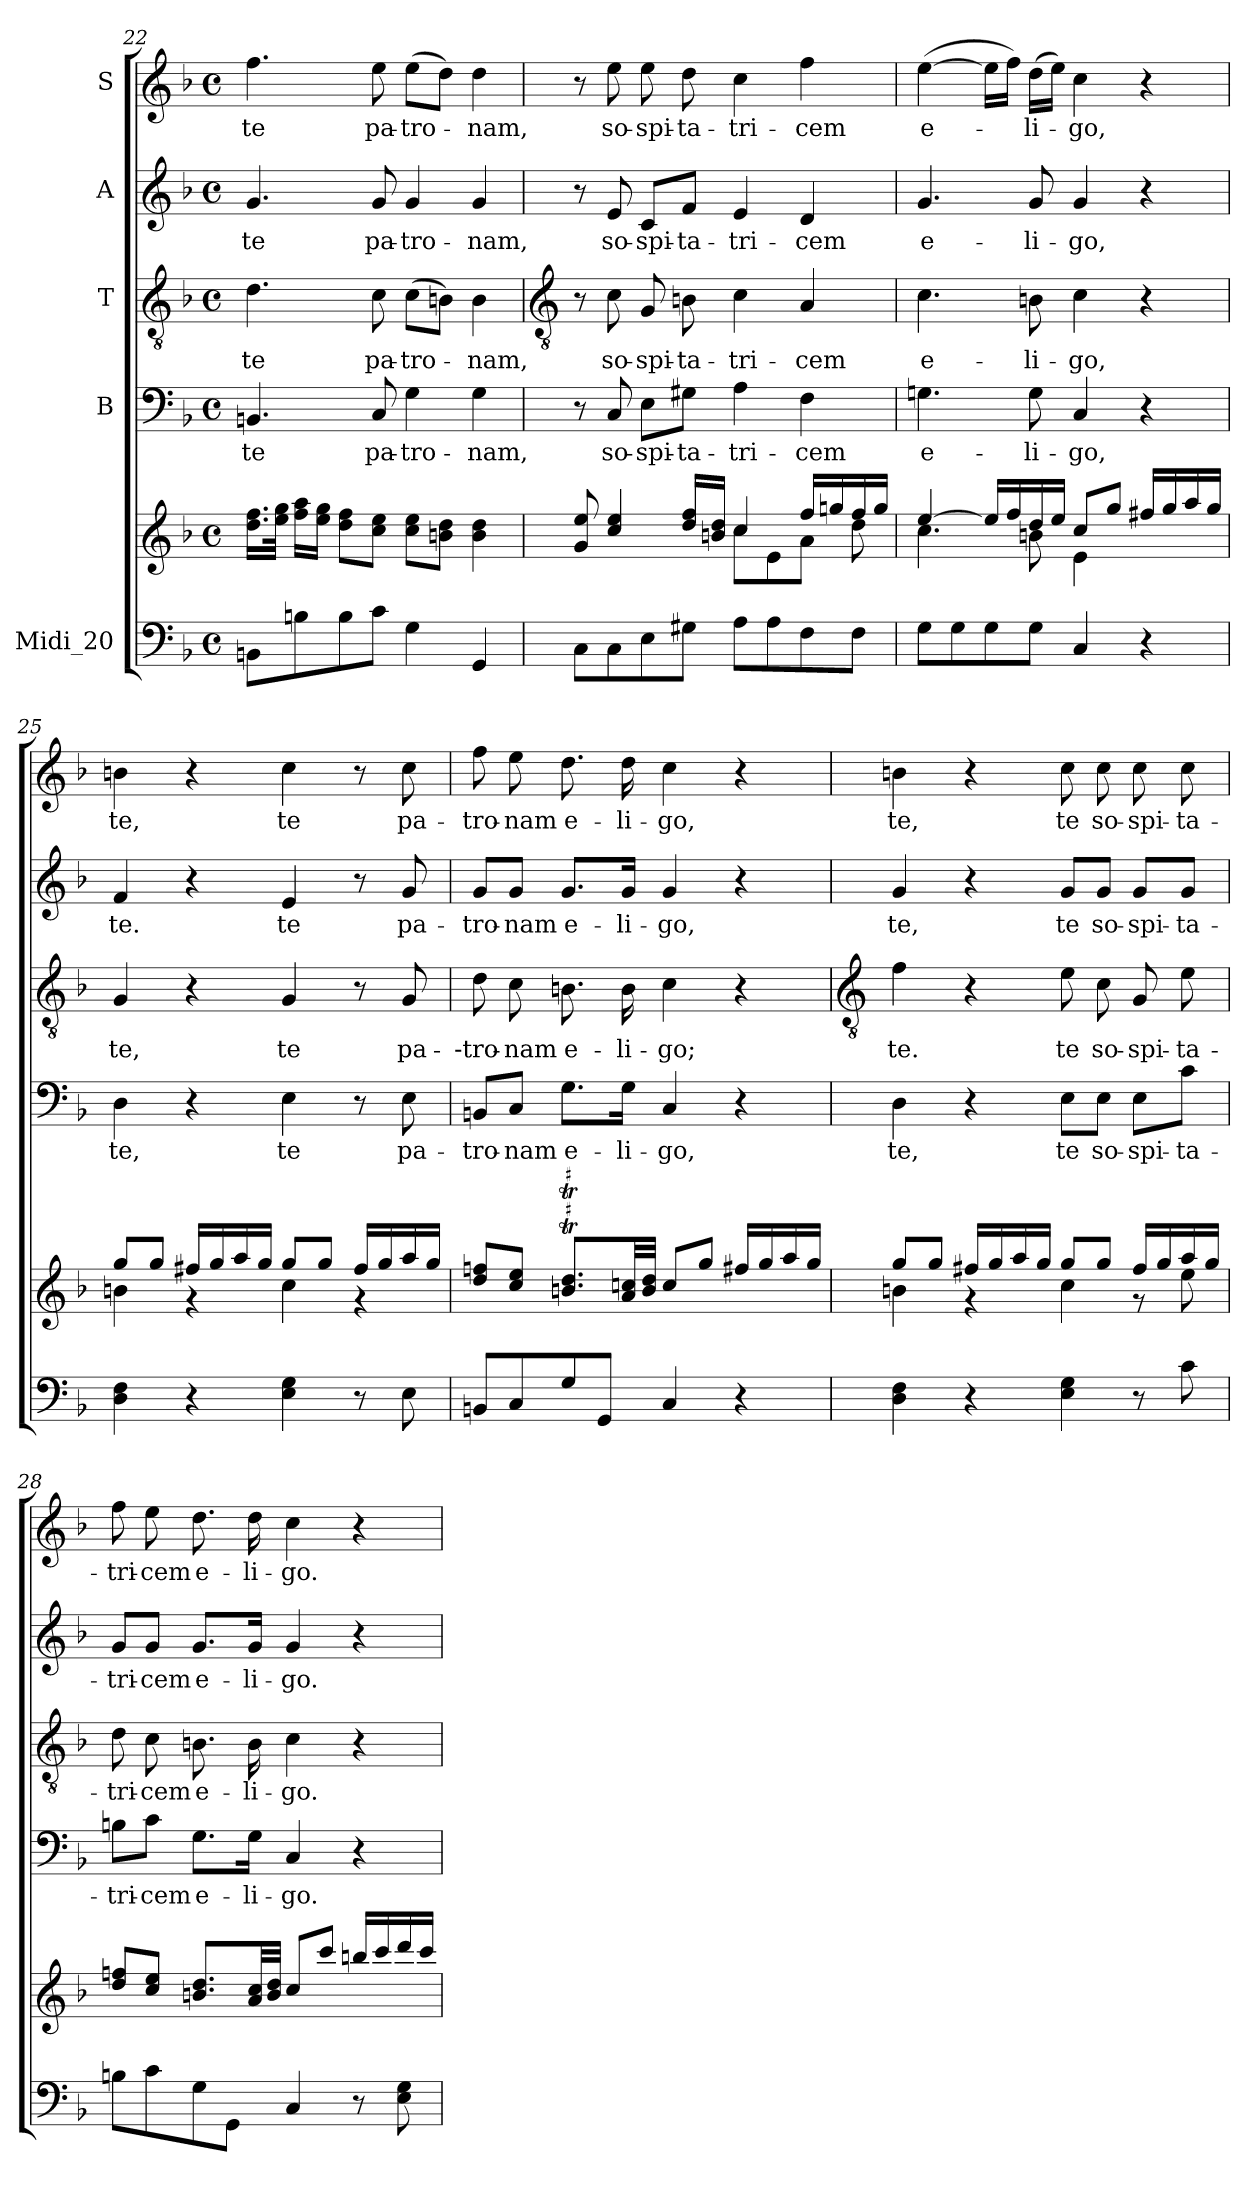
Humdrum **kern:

**kern	**kern	**kern	**text	**kern	**text	**kern	**text	**kern	**text
*part5	*part5	*part4	*part4	*part3	*part3	*part2	*part2	*part1	*part1
*staff6	*staff5	*staff4	*staff4	*staff3	*staff3	*staff2	*staff2	*staff1	*staff1
*I"Midi_20	*	*I"B	*	*I"T	*	*I"A	*	*I"S	*
*clefF4	*clefG2	*clefF4	*	*clefGv2	*	*clefG2	*	*clefG2	*
*k[b-]	*k[b-]	*k[b-]	*	*k[b-]	*	*k[b-]	*	*k[b-]	*
*F:	*F:	*F:	*	*F:	*	*F:	*	*F:	*
*M4/4	*M4/4	*M4/4	*	*M4/4	*	*M4/4	*	*M4/4	*
*met(c)	*met(c)	*met(c)	*	*met(c)	*	*met(c)	*	*met(c)	*
=22	=22	=22	=22	=22	=22	=22	=22	=22	=22
*	*^	*	*	*	*	*	*	*	*
!	!	!	!	!LO:LY:b	!	!LO:LY:b	!	!LO:LY:b	!	!LO:LY:b
8BBnL	16.dd\ 16.ff\LL	2ryy	4.BBn	te	4.d	te	4.g	te	4.ff	te
.	32ee\ 32gg\JJ	.	.	.	.	.	.	.	.	.
8Bn	16ff\ 16aa\LL	.	.	.	.	.	.	.	.	.
.	16ee\ 16gg\JJ	.	.	.	.	.	.	.	.	.
8B	8dd\ 8ff\L	.	.	.	.	.	.	.	.	.
!	!	!	!	!LO:LY:b	!	!LO:LY:b	!	!LO:LY:b	!	!LO:LY:b
8cJ	8cc\ 8ee\J	.	8C	pa-	8c	pa-	8g	pa-	8ee	pa-
!	!	!	!	!LO:LY:b	!	!LO:LY:b	!	!LO:LY:b	!	!LO:LY:b
4G	8cc\ 8ee\L	2ryy	4G	-tro-	(>8cL	-tro-	4g	-tro-	(>8eeL	-tro-
.	8bn\ 8dd\J	.	.	.	8BnJ)	.	.	.	8ddJ)	.
!	!	!	!	!LO:LY:b	!	!LO:LY:b	!	!LO:LY:b	!	!LO:LY:b
4GG	4b\ 4dd\	.	4G	-nam,	4B	nam,	4g	-nam,	4dd	nam,
!!LO:LB:g=z
=23	=23	=23	=23	=23	=23	=23	=23	=23	=23	=23
*	*	*	*	*	*clefGv2	*	*	*	*	*
8CL	8g/ 8ee/	2ryy	8r	.	8r	.	8r	.	8r	.
!	!	!	!	!LO:LY:b	!	!LO:LY:b	!	!LO:LY:b	!	!LO:LY:b
8C	4cc/ 4ee/	.	8C	so-	8c	so-	8e	so-	8ee	so-
!	!	!	!	!LO:LY:b	!	!LO:LY:b	!	!LO:LY:b	!	!LO:LY:b
8E	.	.	8E\L	-spi-	8G	-spi-	8c/L	-spi-	8ee	-spi-
!	!	!	!	!LO:LY:b	!	!LO:LY:b	!	!LO:LY:b	!	!LO:LY:b
8G#XJ	16dd/ 16ff/LL	.	8G#X\J	-ta-	8Bn	-ta-	8f/J	-ta-	8dd	-ta-
.	16bn/ 16dd/JJ	.	.	.	.	.	.	.	.	.
!	!	!	!	!LO:LY:b	!	!LO:LY:b	!	!LO:LY:b	!	!LO:LY:b
8AL	4cc/	8cc\L	4A	-tri-	4c	-tri-	4e	-tri-	4cc	-tri-
8A	.	8e\	.	.	.	.	.	.	.	.
!	!	!	!	!LO:LY:b	!	!LO:LY:b	!	!LO:LY:b	!	!LO:LY:b
8F	16ff/LL	8a\J	4F	-cem	4A	-cem	4d	-cem	4ff	-cem
.	16ggn/	.	.	.	.	.	.	.	.	.
8FJ	16ff/	8dd\	.	.	.	.	.	.	.	.
.	16gg/JJ	.	.	.	.	.	.	.	.	.
=24	=24	=24	=24	=24	=24	=24	=24	=24	=24	=24
!	!	!	!	!LO:LY:b	!	!LO:LY:b	!	!LO:LY:b	!	!LO:LY:b
8GL	[4ee/	4.cc\	4.Gn	e-	4.c	e-	4.g	e-	(>[4ee	e-
8G	.	.	.	.	.	.	.	.	.	.
8G	16ee/LL]	.	.	.	.	.	.	.	16eeLL]	.
.	16ff/	.	.	.	.	.	.	.	16ffJJ)	.
!	!	!	!	!LO:LY:b	!	!LO:LY:b	!	!LO:LY:b	!	!LO:LY:b
8GJ	16dd/	8bn\	8G	-li-	8Bn	-li-	8g	-li-	(>16ddLL	li-
.	16ee/JJ	.	.	.	.	.	.	.	16eeJJ)	.
!	!	!	!	!LO:LY:b	!	!LO:LY:b	!	!LO:LY:b	!	!LO:LY:b
4C	8cc/L	4e\	4C	-go,	4c	-go,	4g	-go,	4cc	go,
.	8gg/J	.	.	.	.	.	.	.	.	.
4r	16ff#X/LL	4ryy	4r	.	4r	.	4r	.	4r	.
.	16gg/	.	.	.	.	.	.	.	.	.
.	16aa/	.	.	.	.	.	.	.	.	.
.	16gg/JJ	.	.	.	.	.	.	.	.	.
=25	=25	=25	=25	=25	=25	=25	=25	=25	=25	=25
!	!	!	!	!LO:LY:b	!	!LO:LY:b	!	!LO:LY:b	!	!LO:LY:b
4D 4F	8gg/L	4bn\	4D	te,	4G	te,	4f	te.	4bn	te,
.	8gg/J	.	.	.	.	.	.	.	.	.
4r	16ff#X/LL	4r	4r	.	4r	.	4r	.	4r	.
.	16gg/	.	.	.	.	.	.	.	.	.
.	16aa/	.	.	.	.	.	.	.	.	.
.	16gg/JJ	.	.	.	.	.	.	.	.	.
!	!	!	!	!LO:LY:b	!	!LO:LY:b	!	!LO:LY:b	!	!LO:LY:b
4E 4G	8gg/L	4cc\	4E	te	4G	te	4e	te	4cc	te
.	8gg/J	.	.	.	.	.	.	.	.	.
8r	16ff#/LL	4r	8r	.	8r	.	8r	.	8r	.
.	16gg/	.	.	.	.	.	.	.	.	.
!	!	!	!	!LO:LY:b	!	!LO:LY:b	!	!LO:LY:b	!	!LO:LY:b
8E	16aa/	.	8E	pa-	8G	pa-	8g	pa-	8cc	pa-
.	16gg/JJ	.	.	.	.	.	.	.	.	.
=26	=26	=26	=26	=26	=26	=26	=26	=26	=26	=26
!	!	!	!	!LO:LY:b	!	!LO:LY:b	!	!LO:LY:b	!	!LO:LY:b
8BBnL	8dd/ 8ffn/L	2ryy	8BBn/L	-tro-	8d	--tro-	8g/L	-tro-	8ff	-tro-
!	!	!	!	!LO:LY:b	!	!LO:LY:b	!	!LO:LY:b	!	!LO:LY:b
8C	8cc/ 8ee/J	.	8C/J	-nam	8c	-nam	8g/J	-nam	8ee	-nam
!	!	!	!	!LO:LY:b	!	!LO:LY:b	!	!LO:LY:b	!	!LO:LY:b
8G	8.bn/T 8.dd/TL	.	8.G\L	e-	8.Bn	e-	8.g/L	e-	8.dd	e-
8GGJ	.	.	.	.	.	.	.	.	.	.
!	!	!	!	!LO:LY:b	!	!LO:LY:b	!	!LO:LY:b	!	!LO:LY:b
.	32a/ 32cc/LL	.	16G\Jk	-li-	16B	-li-	16g/Jk	-li-	16dd	-li-
.	32b/ 32dd/JJJ	.	.	.	.	.	.	.	.	.
!	!	!	!	!LO:LY:b	!	!LO:LY:b	!	!LO:LY:b	!	!LO:LY:b
4C	8cc/L	2ryy	4C	-go,	4c	-go;	4g	-go,	4cc	-go,
.	8gg/J	.	.	.	.	.	.	.	.	.
4r	16ff#X/LL	.	4r	.	4r	.	4r	.	4r	.
.	16gg/	.	.	.	.	.	.	.	.	.
.	16aa/	.	.	.	.	.	.	.	.	.
.	16gg/JJ	.	.	.	.	.	.	.	.	.
!!LO:LB:g=z
=27	=27	=27	=27	=27	=27	=27	=27	=27	=27	=27
*	*	*	*	*	*clefGv2	*	*	*	*	*
!	!	!	!	!LO:LY:b	!	!LO:LY:b	!	!LO:LY:b	!	!LO:LY:b
4D 4F	8gg/L	4bn\	4D	te,	4f	te.	4g	te,	4bn	te,
.	8gg/J	.	.	.	.	.	.	.	.	.
4r	16ff#X/LL	4r	4r	.	4r	.	4r	.	4r	.
.	16gg/	.	.	.	.	.	.	.	.	.
.	16aa/	.	.	.	.	.	.	.	.	.
.	16gg/JJ	.	.	.	.	.	.	.	.	.
!	!	!	!	!LO:LY:b	!	!LO:LY:b	!	!LO:LY:b	!	!LO:LY:b
4E 4G	8gg/L	4cc\	8E\L	te	8e	te	8g/L	te	8cc	te
!	!	!	!	!LO:LY:b	!	!LO:LY:b	!	!LO:LY:b	!	!LO:LY:b
.	8gg/J	.	8E\J	so-	8c	so-	8g/J	so-	8cc	so-
!	!	!	!	!LO:LY:b	!	!LO:LY:b	!	!LO:LY:b	!	!LO:LY:b
8r	16ff#/LL	8r	8E\L	-spi-	8G	-spi-	8g/L	-spi-	8cc	-spi-
.	16gg/	.	.	.	.	.	.	.	.	.
!	!	!	!	!LO:LY:b	!	!LO:LY:b	!	!LO:LY:b	!	!LO:LY:b
8c	16aa/	8ee\	8c\J	-ta-	8e	-ta-	8g/J	-ta-	8cc	-ta-
.	16gg/JJ	.	.	.	.	.	.	.	.	.
=28	=28	=28	=28	=28	=28	=28	=28	=28	=28	=28
!	!	!	!	!LO:LY:b	!	!LO:LY:b	!	!LO:LY:b	!	!LO:LY:b
8BnL	8dd/ 8ffn/L	2ryy	8Bn\L	-tri-	8d	-tri-	8g/L	-tri-	8ff	-tri-
!	!	!	!	!LO:LY:b	!	!LO:LY:b	!	!LO:LY:b	!	!LO:LY:b
8c	8cc/ 8ee/J	.	8c\J	-cem	8c	-cem	8g/J	-cem	8ee	-cem
!	!	!	!	!LO:LY:b	!	!LO:LY:b	!	!LO:LY:b	!	!LO:LY:b
8G	8.bn/ 8.dd/L	.	8.G\L	e-	8.Bn	e-	8.g/L	e-	8.dd	e-
8GGJ	.	.	.	.	.	.	.	.	.	.
!	!	!	!	!LO:LY:b	!	!LO:LY:b	!	!LO:LY:b	!	!LO:LY:b
.	32a/ 32cc/LL	.	16G\Jk	-li-	16B	-li-	16g/Jk	-li-	16dd	-li-
.	32b/ 32dd/JJJ	.	.	.	.	.	.	.	.	.
!	!	!	!	!LO:LY:b	!	!LO:LY:b	!	!LO:LY:b	!	!LO:LY:b
4C	8cc/L	2ryy	4C	-go.	4c	-go.	4g	-go.	4cc	-go.
.	8ccc/J	.	.	.	.	.	.	.	.	.
8r	16bbn/LL	.	4r	.	4r	.	4r	.	4r	.
.	16ccc/	.	.	.	.	.	.	.	.	.
8E 8G	16ddd/	.	.	.	.	.	.	.	.	.
.	16ccc/JJ	.	.	.	.	.	.	.	.	.
*	*v	*v	*	*	*	*	*	*	*	*
=	=	=	=	=	=	=	=	=	=
*-	*-	*-	*-	*-	*-	*-	*-	*-	*-
